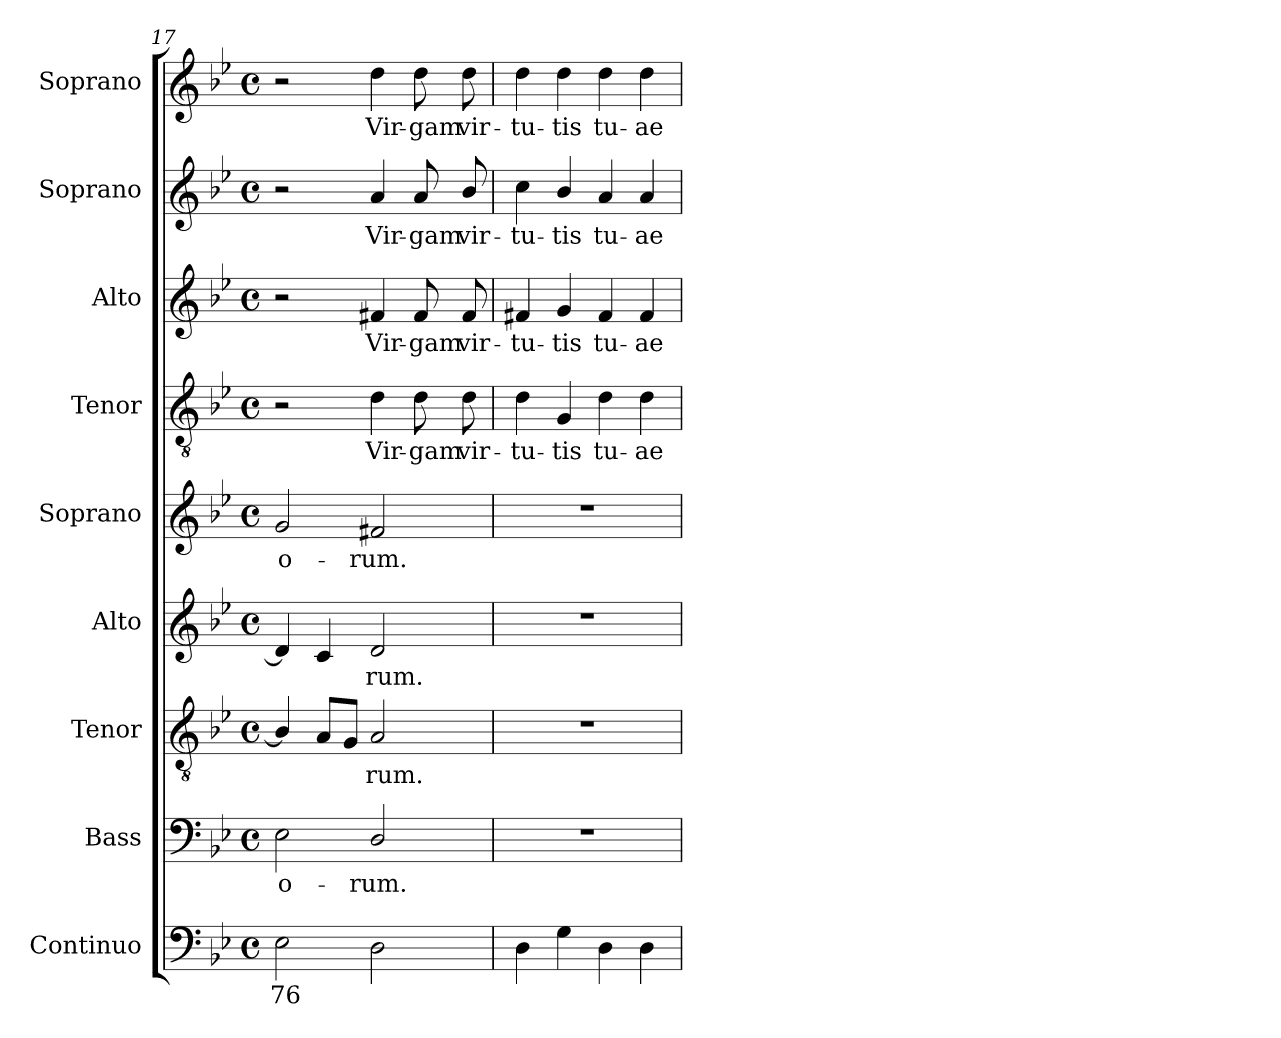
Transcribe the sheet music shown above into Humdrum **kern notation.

**kern	**text	**kern	**text	**kern	**text	**kern	**text	**kern	**text	**kern	**text	**kern	**text	**kern	**text	**kern	**text
*part9	*part9	*part8	*part8	*part7	*part7	*part6	*part6	*part5	*part5	*part4	*part4	*part3	*part3	*part2	*part2	*part1	*part1
*staff9	*staff9	*staff8	*staff8	*staff7	*staff7	*staff6	*staff6	*staff5	*staff5	*staff4	*staff4	*staff3	*staff3	*staff2	*staff2	*staff1	*staff1
*I"Continuo	*	*I"Bass	*	*I"Tenor	*	*I"Alto	*	*I"Soprano	*	*I"Tenor	*	*I"Alto	*	*I"Soprano	*	*I"Soprano	*
*I'Cont.	*	*I'B.	*	*I'T.	*	*I'A.	*	*I'S.	*	*I'T.	*	*I'A.	*	*I'S.	*	*I'S.	*
*clefF4	*	*clefF4	*	*clefGv2	*	*clefG2	*	*clefG2	*	*clefGv2	*	*clefG2	*	*clefG2	*	*clefG2	*
*	*	*	*	*ITrd7c12	*	*	*	*	*	*ITrd7c12	*	*	*	*	*	*	*
*k[b-e-]	*	*k[b-e-]	*	*k[b-e-]	*	*k[b-e-]	*	*k[b-e-]	*	*k[b-e-]	*	*k[b-e-]	*	*k[b-e-]	*	*k[b-e-]	*
*B-:	*	*B-:	*	*B-:	*	*B-:	*	*B-:	*	*B-:	*	*B-:	*	*B-:	*	*B-:	*
*M4/4	*	*M4/4	*	*M4/4	*	*M4/4	*	*M4/4	*	*M4/4	*	*M4/4	*	*M4/4	*	*M4/4	*
*met(c)	*	*met(c)	*	*met(c)	*	*met(c)	*	*met(c)	*	*met(c)	*	*met(c)	*	*met(c)	*	*met(c)	*
=17	=17	=17	=17	=17	=17	=17	=17	=17	=17	=17	=17	=17	=17	=17	=17	=17	=17
!	!LO:LY:b:color=#000000	!	!	!	!	!	!	!	!	!	!	!	!	!	!	!	!
!	!	!	!LO:LY:b:color=#000000	!	!	!	!	!	!	!	!	!	!	!	!	!	!
!	!	!	!	!	!	!	!	!	!LO:LY:b:color=#000000	!	!	!	!	!	!	!	!
2E-i\	76	2E-i\	-o-	4BB-i/]	.	4di/]	.	2gi/	-o-	2r	.	2r	.	2r	.	2r	.
.	.	.	.	8AAi/L	.	4ci/	.	.	.	.	.	.	.	.	.	.	.
.	.	.	.	8GGi/J	.	.	.	.	.	.	.	.	.	.	.	.	.
!	!	!	!LO:LY:b:color=#000000	!	!	!	!	!	!	!	!	!	!	!	!	!	!
!	!	!	!	!	!LO:LY:b:color=#000000	!	!	!	!	!	!	!	!	!	!	!	!
!	!	!	!	!	!	!	!LO:LY:b:color=#000000	!	!	!	!	!	!	!	!	!	!
!	!	!	!	!	!	!	!	!	!LO:LY:b:color=#000000	!	!	!	!	!	!	!	!
!	!	!	!	!	!	!	!	!	!	!	!LO:LY:b:color=#000000	!	!	!	!	!	!
!	!	!	!	!	!	!	!	!	!	!	!	!	!LO:LY:b:color=#000000	!	!	!	!
!	!	!	!	!	!	!	!	!	!	!	!	!	!	!	!LO:LY:b:color=#000000	!	!
!	!	!	!	!	!	!	!	!	!	!	!	!	!	!	!	!	!LO:LY:b:color=#000000
2Di\	.	2Di/	-rum.	2AAi/	-rum.	2di/	-rum.	2f#Xi/	-rum.	4Di\	Vir-	4f#Xi/	Vir-	4ai/	Vir-	4ddi\	Vir-
!	!	!	!	!	!	!	!	!	!	!	!LO:LY:b:color=#000000	!	!	!	!	!	!
!	!	!	!	!	!	!	!	!	!	!	!	!	!LO:LY:b:color=#000000	!	!	!	!
!	!	!	!	!	!	!	!	!	!	!	!	!	!	!	!LO:LY:b:color=#000000	!	!
!	!	!	!	!	!	!	!	!	!	!	!	!	!	!	!	!	!LO:LY:b:color=#000000
.	.	.	.	.	.	.	.	.	.	8Di\	-gam	8f#i/	-gam	8ai/	-gam	8ddi\	-gam
!	!	!	!	!	!	!	!	!	!	!	!LO:LY:b:color=#000000	!	!	!	!	!	!
!	!	!	!	!	!	!	!	!	!	!	!	!	!LO:LY:b:color=#000000	!	!	!	!
!	!	!	!	!	!	!	!	!	!	!	!	!	!	!	!LO:LY:b:color=#000000	!	!
!	!	!	!	!	!	!	!	!	!	!	!	!	!	!	!	!	!LO:LY:b:color=#000000
.	.	.	.	.	.	.	.	.	.	8Di\	vir-	8f#i/	vir-	8b-i/	vir-	8ddi\	vir-
!!LO:PB:g=z
=18	=18	=18	=18	=18	=18	=18	=18	=18	=18	=18	=18	=18	=18	=18	=18	=18	=18
!	!	!	!	!	!	!	!	!	!	!	!LO:LY:b:color=#000000	!	!	!	!	!	!
!	!	!	!	!	!	!	!	!	!	!	!	!	!LO:LY:b:color=#000000	!	!	!	!
!	!	!	!	!	!	!	!	!	!	!	!	!	!	!	!LO:LY:b:color=#000000	!	!
!	!	!	!	!	!	!	!	!	!	!	!	!	!	!	!	!	!LO:LY:b:color=#000000
4Di\	.	1r	.	1r	.	1r	.	1r	.	4Di\	-tu-	4f#Xi/	-tu-	4cci\	-tu-	4ddi\	-tu-
!	!	!	!	!	!	!	!	!	!	!	!LO:LY:b:color=#000000	!	!	!	!	!	!
!	!	!	!	!	!	!	!	!	!	!	!	!	!LO:LY:b:color=#000000	!	!	!	!
!	!	!	!	!	!	!	!	!	!	!	!	!	!	!	!LO:LY:b:color=#000000	!	!
!	!	!	!	!	!	!	!	!	!	!	!	!	!	!	!	!	!LO:LY:b:color=#000000
4Gi\	.	.	.	.	.	.	.	.	.	4GGi/	-tis	4gi/	-tis	4b-i/	-tis	4ddi\	-tis
!	!	!	!	!	!	!	!	!	!	!	!LO:LY:b:color=#000000	!	!	!	!	!	!
!	!	!	!	!	!	!	!	!	!	!	!	!	!LO:LY:b:color=#000000	!	!	!	!
!	!	!	!	!	!	!	!	!	!	!	!	!	!	!	!LO:LY:b:color=#000000	!	!
!	!	!	!	!	!	!	!	!	!	!	!	!	!	!	!	!	!LO:LY:b:color=#000000
4Di\	.	.	.	.	.	.	.	.	.	4Di\	tu-	4f#i/	tu-	4ai/	tu-	4ddi\	tu-
!	!	!	!	!	!	!	!	!	!	!	!LO:LY:b:color=#000000	!	!	!	!	!	!
!	!	!	!	!	!	!	!	!	!	!	!	!	!LO:LY:b:color=#000000	!	!	!	!
!	!	!	!	!	!	!	!	!	!	!	!	!	!	!	!LO:LY:b:color=#000000	!	!
!	!	!	!	!	!	!	!	!	!	!	!	!	!	!	!	!	!LO:LY:b:color=#000000
4Di\	.	.	.	.	.	.	.	.	.	4Di\	-ae	4f#i/	-ae	4ai/	-ae	4ddi\	-ae
=	=	=	=	=	=	=	=	=	=	=	=	=	=	=	=	=	=
*-	*-	*-	*-	*-	*-	*-	*-	*-	*-	*-	*-	*-	*-	*-	*-	*-	*-
